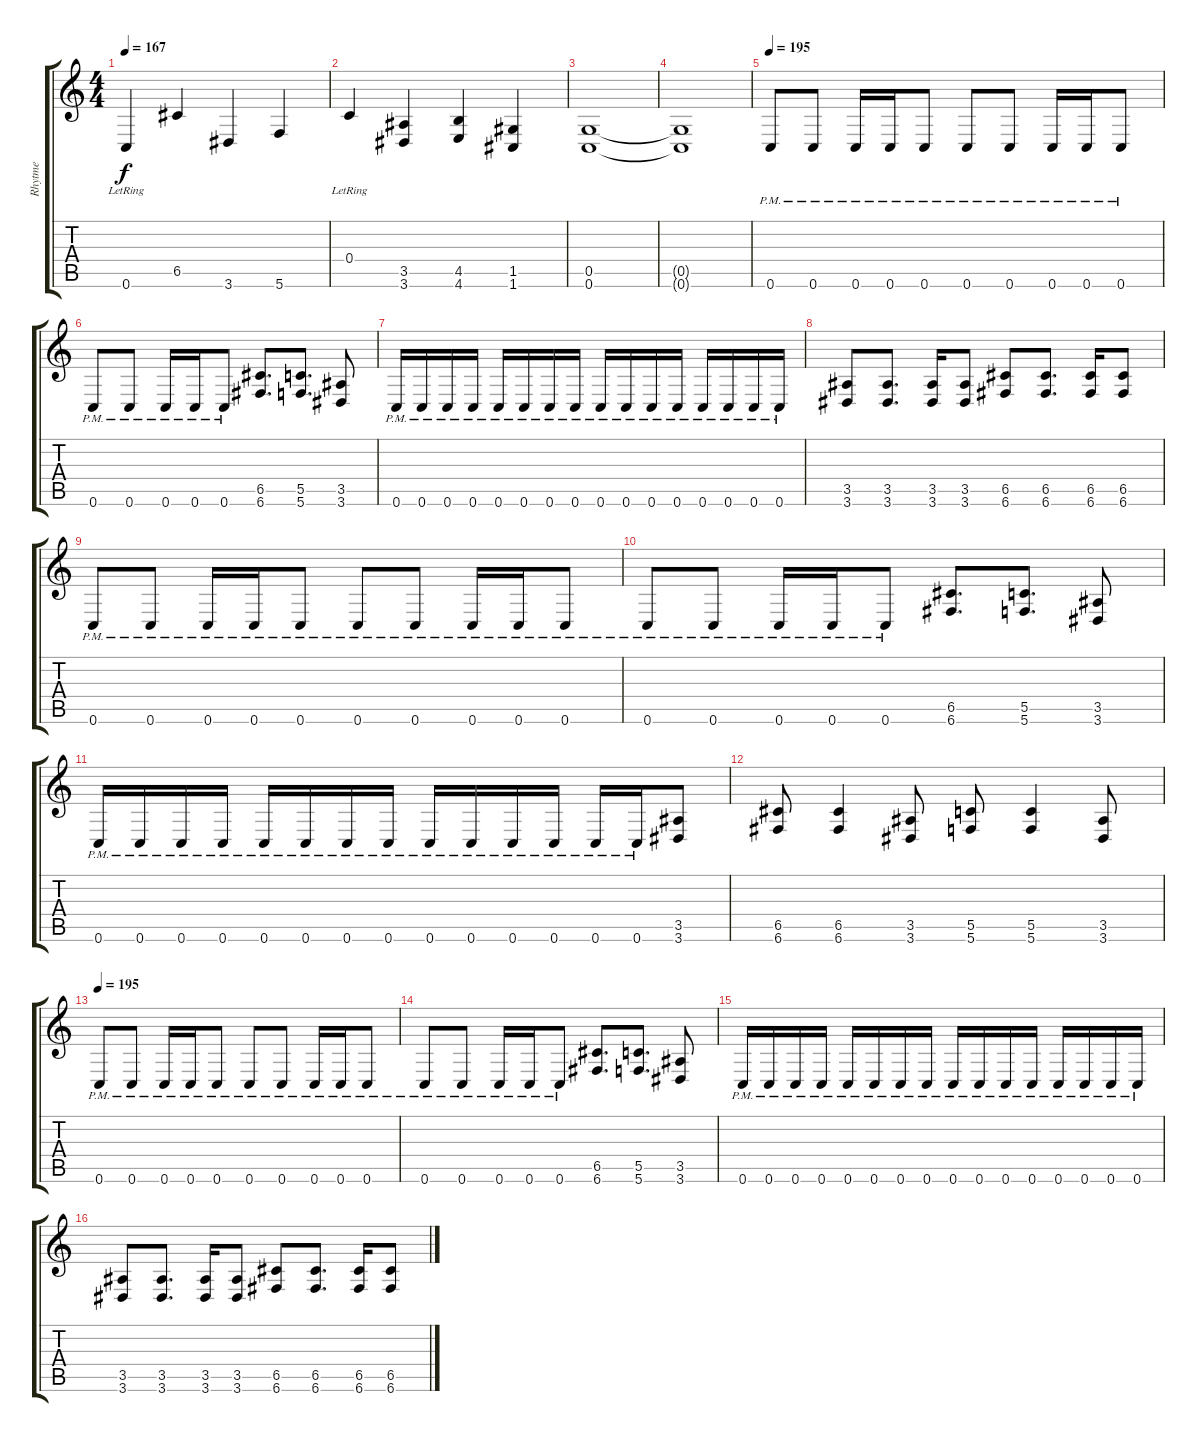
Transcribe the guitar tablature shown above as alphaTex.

\track ("Rhytme" "Rhytme") {instrument overdrivenguitar}
\staff {score tabs}
\tuning (D4 A3 F3 C3 G2 C2) {hide}
\ts (4 4)
\tempo 167
\clef g2
\ks c
0.6{lr}.4{dy f} 6.5.4 3.6.4 5.6.4 |
0.4{lr}.4 (3.5 3.6).4 (4.5 4.6).4 (1.5 1.6).4 |
(0.5 0.6).1 |
(0.5{t} 0.6{t}).1 |
\tempo 195
0.6{pm}.8 0.6{pm}.8 0.6{pm}.16 0.6{pm}.16 0.6{pm}.8 0.6{pm}.8 0.6{pm}.8 0.6{pm}.16 0.6{pm}.16 0.6{pm}.8 |
0.6{pm}.8 0.6{pm}.8 0.6{pm}.16 0.6{pm}.16 0.6{pm}.8 (6.5 6.6).8{d} (5.5 5.6).8{d} (3.5 3.6).8 |
0.6{pm}.16 0.6{pm}.16 0.6{pm}.16 0.6{pm}.16 0.6{pm}.16 0.6{pm}.16 0.6{pm}.16 0.6{pm}.16 0.6{pm}.16 0.6{pm}.16 0.6{pm}.16 0.6{pm}.16 0.6{pm}.16 0.6{pm}.16 0.6{pm}.16 0.6{pm}.16 |
(3.5 3.6).8 (3.5 3.6).8{d} (3.5 3.6).16 (3.5 3.6).8 (6.5 6.6).8 (6.5 6.6).8{d} (6.5 6.6).16 (6.5 6.6).8 |
0.6{pm}.8 0.6{pm}.8 0.6{pm}.16 0.6{pm}.16 0.6{pm}.8 0.6{pm}.8 0.6{pm}.8 0.6{pm}.16 0.6{pm}.16 0.6{pm}.8 |
0.6{pm}.8 0.6{pm}.8 0.6{pm}.16 0.6{pm}.16 0.6{pm}.8 (6.5 6.6).8{d} (5.5 5.6).8{d} (3.5 3.6).8 |
0.6{pm}.16 0.6{pm}.16 0.6{pm}.16 0.6{pm}.16 0.6{pm}.16 0.6{pm}.16 0.6{pm}.16 0.6{pm}.16 0.6{pm}.16 0.6{pm}.16 0.6{pm}.16 0.6{pm}.16 0.6{pm}.16 0.6{pm}.16 (3.5 3.6).8 |
(6.5 6.6).8 (6.5 6.6).4 (3.5 3.6).8 (5.5 5.6).8 (5.5 5.6).4 (3.5 3.6).8 |
\tempo 195
0.6{pm}.8 0.6{pm}.8 0.6{pm}.16 0.6{pm}.16 0.6{pm}.8 0.6{pm}.8 0.6{pm}.8 0.6{pm}.16 0.6{pm}.16 0.6{pm}.8 |
0.6{pm}.8 0.6{pm}.8 0.6{pm}.16 0.6{pm}.16 0.6{pm}.8 (6.5 6.6).8{d} (5.5 5.6).8{d} (3.5 3.6).8 |
0.6{pm}.16 0.6{pm}.16 0.6{pm}.16 0.6{pm}.16 0.6{pm}.16 0.6{pm}.16 0.6{pm}.16 0.6{pm}.16 0.6{pm}.16 0.6{pm}.16 0.6{pm}.16 0.6{pm}.16 0.6{pm}.16 0.6{pm}.16 0.6{pm}.16 0.6{pm}.16 |
(3.5 3.6).8 (3.5 3.6).8{d} (3.5 3.6).16 (3.5 3.6).8 (6.5 6.6).8 (6.5 6.6).8{d} (6.5 6.6).16 (6.5 6.6).8
